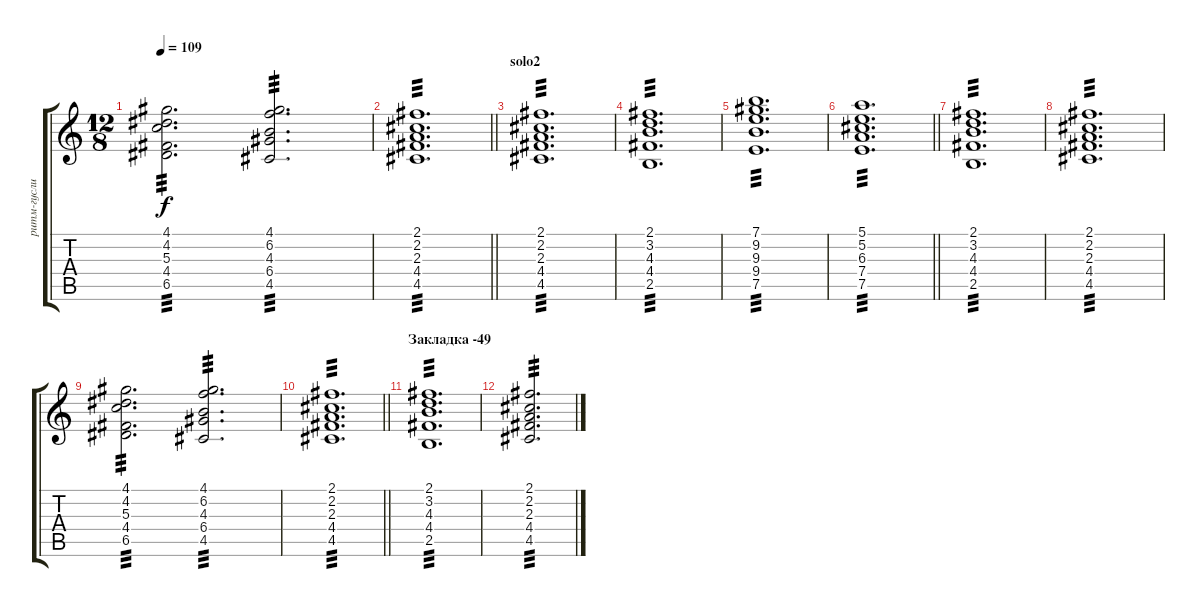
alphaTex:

\track ("ритм-гусли" "ритм-гусли") {instrument electricguitarmuted}
\staff {score tabs}
\tuning (E4 B3 G3 D3 A2 E2) {hide}
\ts (12 8)
\tempo 109
\clef g2
\ks c
(4.1 4.2 5.3 4.4 6.5).2{d tp 3 dy f} (4.1 6.2 4.3 6.4 4.5).2{d tp 3} |
\barLineRight lightlight
(2.1 2.2 2.3 4.4 4.5).1{d tp 3} |
\section ("" "solo2")
(2.1 2.2 2.3 4.4 4.5).1{d tp 3} |
(2.1 3.2 4.3 4.4 2.5).1{d tp 3} |
(7.1 9.2 9.3 9.4 7.5).1{d tp 3} |
\barLineRight lightlight
(5.1 5.2 6.3 7.4 7.5).1{d tp 3} |
(2.1 3.2 4.3 4.4 2.5).1{d tp 3} |
(2.1 2.2 2.3 4.4 4.5).1{d tp 3} |
(4.1 4.2 5.3 4.4 6.5).2{d tp 3} (4.1 6.2 4.3 6.4 4.5).2{d tp 3} |
\barLineRight lightlight
(2.1 2.2 2.3 4.4 4.5).1{d tp 3} |
\section ("" "Закладка -49")
(2.1 3.2 4.3 4.4 2.5).1{d tp 3} |
(2.1 2.2 2.3 4.4 4.5).2{d tp 3}
